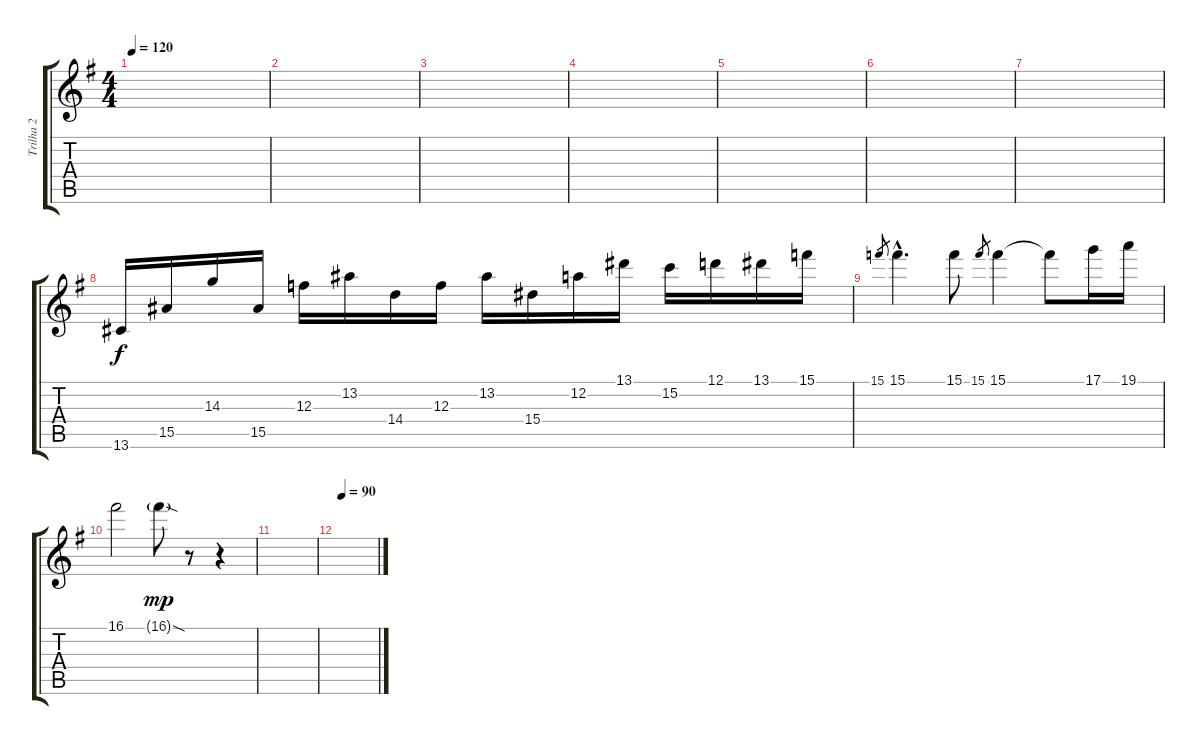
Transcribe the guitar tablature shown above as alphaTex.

\track ("Trilha 2" "Trilha 2") {instrument distortionguitar}
\staff {score tabs}
\tuning (D4 A3 F3 C3 G2 C2) {hide}
\ts (4 4)
\tempo 120
\clef g2
\ks g
|
|
|
|
|
|
|
13.6.16 15.5.16 14.3.16 15.5.16 12.3.16 13.2.16 14.4.16 12.3.16 13.2.16 15.4.16 12.2.16 13.1.16 15.2.16 12.1.16 13.1.16 15.1.16 |
15.1.8{gr} 15.1{hac}.4{d} 15.1.8 15.1.8{gr} 15.1.4 15.1{t}.8 17.1.16 19.1.16 |
16.1.2 16.1{sod g}.8{dy mp} r.8 r.4 |
|
\tempo (90 0.125)
